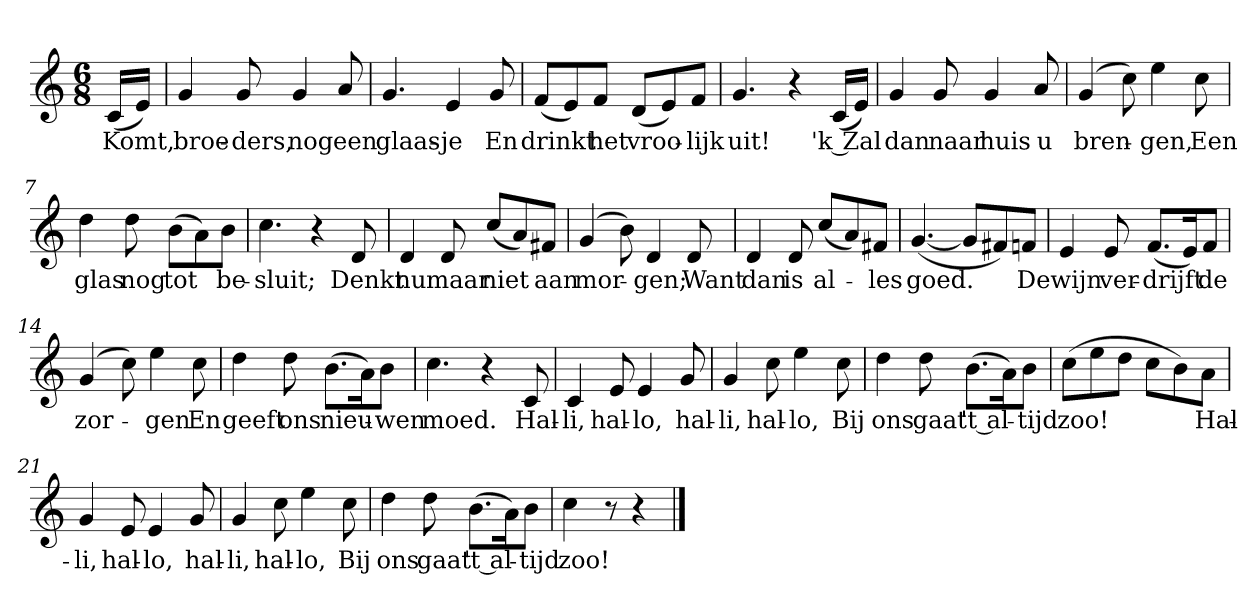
**kern	**text
*part1	*part1
*staff1	*staff1
*clefG2	*
*k[]	*
*C:	*
*M6/8	*
*MM120	*
=	=
(16c/LL	Komt,
16e/JJ)	.
=1	=1
4g	broe-
8g	-ders,
4g	nog
8a	een
=2	=2
4.g	glaas-
4e	-je
8g	En
=3	=3
(8f/L	drinkt
8e/)	.
8f/J	het
(8d/L	vroo-
8e/)	.
8f/J	-lijk
=4	=4
4.g	uit!
4r	.
(16c/LL	'k Zal
16e/JJ)	.
=5	=5
4g	dan
8g	naar
4g	huis
8a	u
=6	=6
(4g	bren-
8cc)	.
4ee	-gen,
8cc	Een
=7	=7
4dd	glas
8dd	nog
(8b\L	tot
8a\)	.
8b\J	be-
=8	=8
4.cc	-sluit;
4r	.
8d	Denkt
=9	=9
4d	nu
8d	maar
(8cc/L	niet
8a/)	.
8f#X/J	aan
=10	=10
(4g	mor-
8b)	.
4d	-gen;
8d	Want
=11	=11
4d	dan
8d	is
(8cc/L	al-
8a/)	.
8f#X/J	-les
=12	=12
([4.g	goed.
8g/L]	.
8f#X/)	.
8fn/J	De
=13	=13
4e	wijn
8e	ver-
(8.f/L	-drijft
16e/K)	.
8f/J	de
=14	=14
(4g	zor-
8cc)	.
4ee	-gen
8cc	En
=15	=15
4dd	geeft
8dd	ons
(8.b\L	nieu-
16a\K)	.
8b\J	-wen
=16	=16
4.cc	moed.
4r	.
8c	Hal-
=17	=17
4c	-li,
8e	hal-
4e	-lo,
8g	hal-
=18	=18
4g	-li,
8cc	hal-
4ee	-lo,
8cc	Bij
=19	=19
4dd	ons
8dd	gaat
(8.b\L	't al-
16a\K)	.
8b\J	-tijd
=20	=20
(8cc\L	zoo!
8ee\	.
8dd\J	.
8cc\L	.
8b\)	.
8a\J	Hal-
=21	=21
4g	-li,
8e	hal-
4e	-lo,
8g	hal-
=22	=22
4g	-li,
8cc	hal-
4ee	-lo,
8cc	Bij
=23	=23
4dd	ons
8dd	gaat
(8.b\L	't al-
16a\K)	.
8b\J	-tijd
=24	=24
4cc	zoo!
8r	.
4r	.
==	==
*-	*-
